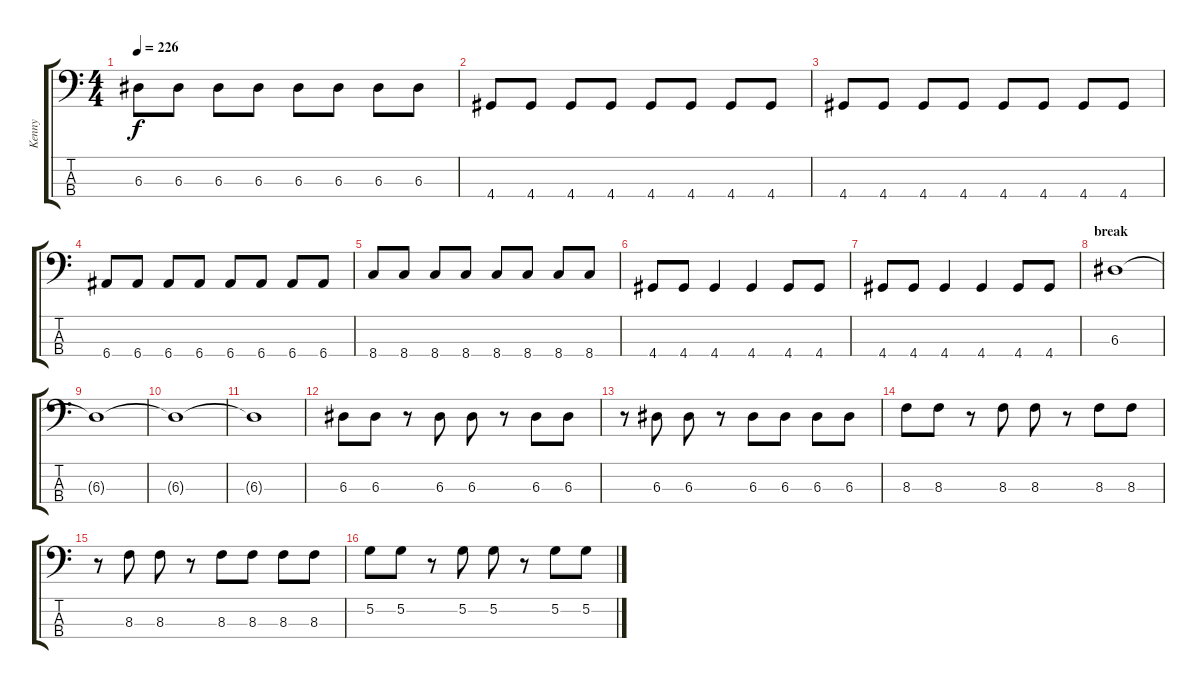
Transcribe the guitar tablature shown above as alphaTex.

\track ("Kenny" "Kenny") {instrument electricbasspick}
\staff {score tabs}
\tuning (G2 D2 A1 E1) {hide}
\ts (4 4)
\tempo 226
\clef f4
\ks c
6.3.8{dy f} 6.3.8 6.3.8 6.3.8 6.3.8 6.3.8 6.3.8 6.3.8 |
4.4.8 4.4.8 4.4.8 4.4.8 4.4.8 4.4.8 4.4.8 4.4.8 |
4.4.8 4.4.8 4.4.8 4.4.8 4.4.8 4.4.8 4.4.8 4.4.8 |
6.4.8 6.4.8 6.4.8 6.4.8 6.4.8 6.4.8 6.4.8 6.4.8 |
8.4.8 8.4.8 8.4.8 8.4.8 8.4.8 8.4.8 8.4.8 8.4.8 |
4.4.8 4.4.8 4.4.4 4.4.4 4.4.8 4.4.8 |
4.4.8 4.4.8 4.4.4 4.4.4 4.4.8 4.4.8 |
\section ("" "break")
6.3.1 |
6.3{t}.1 |
6.3{t}.1 |
6.3{t}.1 |
6.3.8 6.3.8 r.8 6.3.8 6.3.8 r.8 6.3.8 6.3.8 |
r.8 6.3.8 6.3.8 r.8 6.3.8 6.3.8 6.3.8 6.3.8 |
8.3.8 8.3.8 r.8 8.3.8 8.3.8 r.8 8.3.8 8.3.8 |
r.8 8.3.8 8.3.8 r.8 8.3.8 8.3.8 8.3.8 8.3.8 |
5.2.8 5.2.8 r.8 5.2.8 5.2.8 r.8 5.2.8 5.2.8
